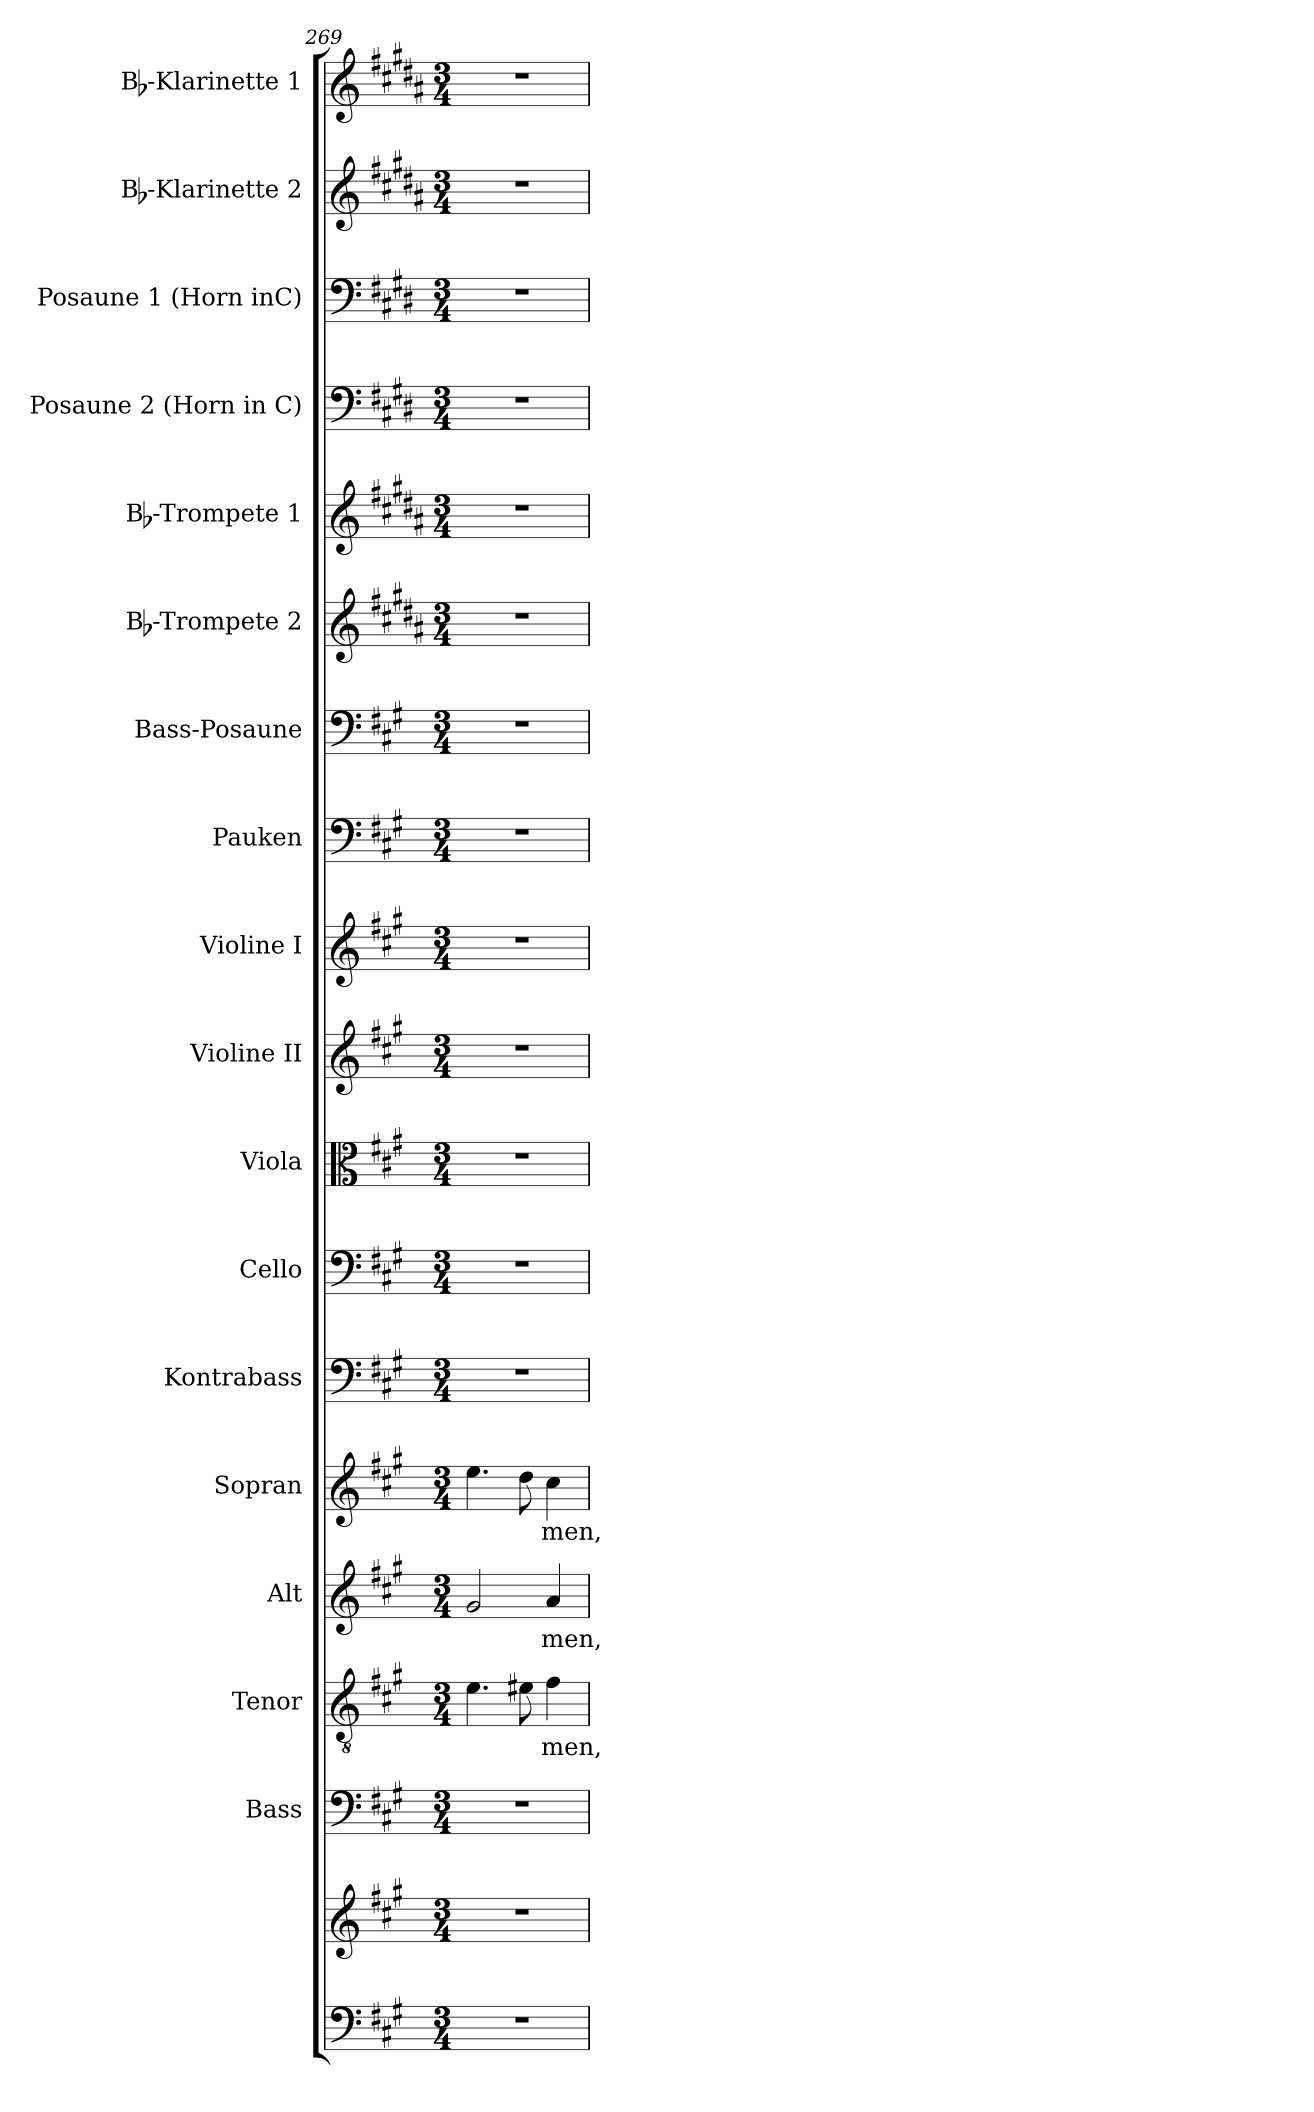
**kern	**kern	**kern	**kern	**text	**kern	**text	**kern	**text	**kern	**kern	**kern	**kern	**kern	**kern	**kern	**kern	**kern	**kern	**kern	**kern	**kern
*part18	*part18	*part17	*part16	*part16	*part15	*part15	*part14	*part14	*part13	*part12	*part11	*part10	*part9	*part8	*part7	*part6	*part5	*part4	*part3	*part2	*part1
*staff19	*staff18	*staff17	*staff16	*staff16	*staff15	*staff15	*staff14	*staff14	*staff13	*staff12	*staff11	*staff10	*staff9	*staff8	*staff7	*staff6	*staff5	*staff4	*staff3	*staff2	*staff1
*	*	*I"Bass	*I"Tenor	*	*I"Alt	*	*I"Sopran	*	*I"Kontrabass	*I"Cello	*I"Viola	*I"Violine II	*I"Violine I	*I"Pauken	*I"Bass-Posaune	*I"Bb-Trompete 2	*I"Bb-Trompete 1	*I"Posaune 2 (Horn in C)	*I"Posaune 1 (Horn inC)	*I"Bb-Klarinette 2	*I"Bb-Klarinette 1
*	*	*I'B.	*I'T.	*	*I'A.	*	*I'S.	*	*I'Kb.	*	*I'Vla.	*I'Vl. II	*I'Vl. I	*I'Pk.	*I'B-Pos.	*I'Bb Trp. 2	*I'Bb Trp. 1	*I'Pos. 2	*I'Pos. 1	*I'Bb Kl. 2	*I'Bb Kl. 1
*clefF4	*clefG2	*clefF4	*clefGv2	*	*clefG2	*	*clefG2	*	*clefF4	*clefF4	*clefC3	*clefG2	*clefG2	*clefF4	*clefF4	*clefG2	*clefG2	*clefF4	*clefF4	*clefG2	*clefG2
*	*	*	*	*	*	*	*	*	*ITrd7c12	*	*	*	*	*	*	*ITrd1c2	*ITrd1c2	*ITrd4c7	*ITrd4c7	*ITrd1c2	*ITrd1c2
*k[f#c#g#]	*k[f#c#g#]	*k[f#c#g#]	*k[f#c#g#]	*	*k[f#c#g#]	*	*k[f#c#g#]	*	*k[f#c#g#]	*k[f#c#g#]	*k[f#c#g#]	*k[f#c#g#]	*k[f#c#g#]	*k[f#c#g#]	*k[f#c#g#]	*k[f#c#g#]	*k[f#c#g#]	*k[f#c#g#]	*k[f#c#g#]	*k[f#c#g#]	*k[f#c#g#]
*A:	*A:	*A:	*A:	*	*A:	*	*A:	*	*A:	*A:	*A:	*A:	*A:	*A:	*A:	*A:	*A:	*A:	*A:	*A:	*A:
*M3/4	*M3/4	*M3/4	*M3/4	*	*M3/4	*	*M3/4	*	*M3/4	*M3/4	*M3/4	*M3/4	*M3/4	*M3/4	*M3/4	*M3/4	*M3/4	*M3/4	*M3/4	*M3/4	*M3/4
=269	=269	=269	=269	=269	=269	=269	=269	=269	=269	=269	=269	=269	=269	=269	=269	=269	=269	=269	=269	=269	=269
2.r	2.r	2.r	4.e\	.	2g#/	.	4.ee\	.	2.r	2.r	2.r	2.r	2.r	2.r	2.r	2.r	2.r	2.r	2.r	2.r	2.r
.	.	.	8e#X\	.	.	.	8dd\	.	.	.	.	.	.	.	.	.	.	.	.	.	.
!	!	!	!	!LO:LY:b	!	!LO:LY:b	!	!LO:LY:b	!	!	!	!	!	!	!	!	!	!	!	!	!
.	.	.	4f#\	-men,	4a/	-men,	4cc#\	-men,	.	.	.	.	.	.	.	.	.	.	.	.	.
=	=	=	=	=	=	=	=	=	=	=	=	=	=	=	=	=	=	=	=	=	=
*-	*-	*-	*-	*-	*-	*-	*-	*-	*-	*-	*-	*-	*-	*-	*-	*-	*-	*-	*-	*-	*-
